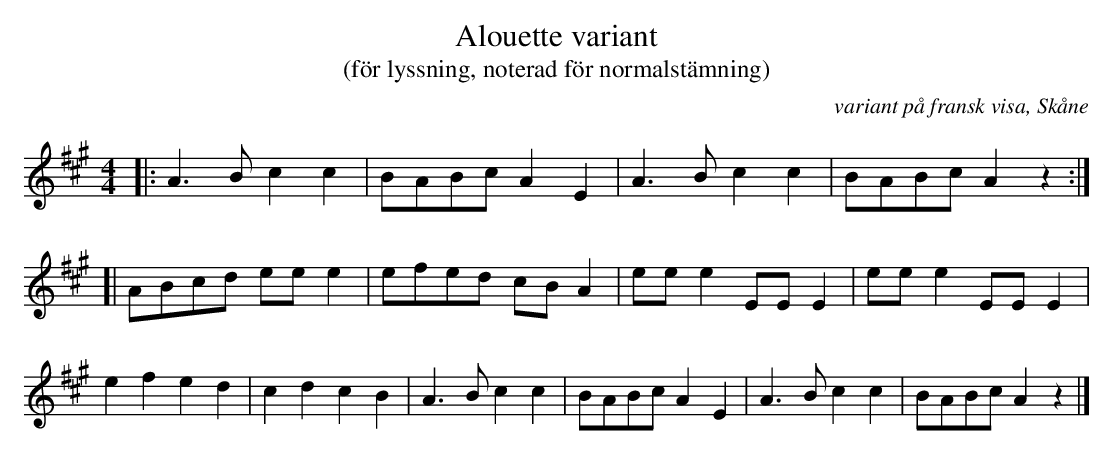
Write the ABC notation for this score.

X:1
T:Alouette variant
T:(för lyssning, noterad för normalstämning)
O:variant på fransk visa, Skåne
M:4/4
L:1/4
Q:160
K:A
|: A>B cc | B/A/B/c/ AE | A>B cc | B/A/B/c/ Az :|
[| A/B/c/d/ e/e/e | e/f/e/d/ c/B/A | e/e/e E/E/E | e/e/e E/E/E |
ef ed | cd cB | A>B cc | B/A/B/c/ AE | A>B cc | B/A/B/c/ Az |]
